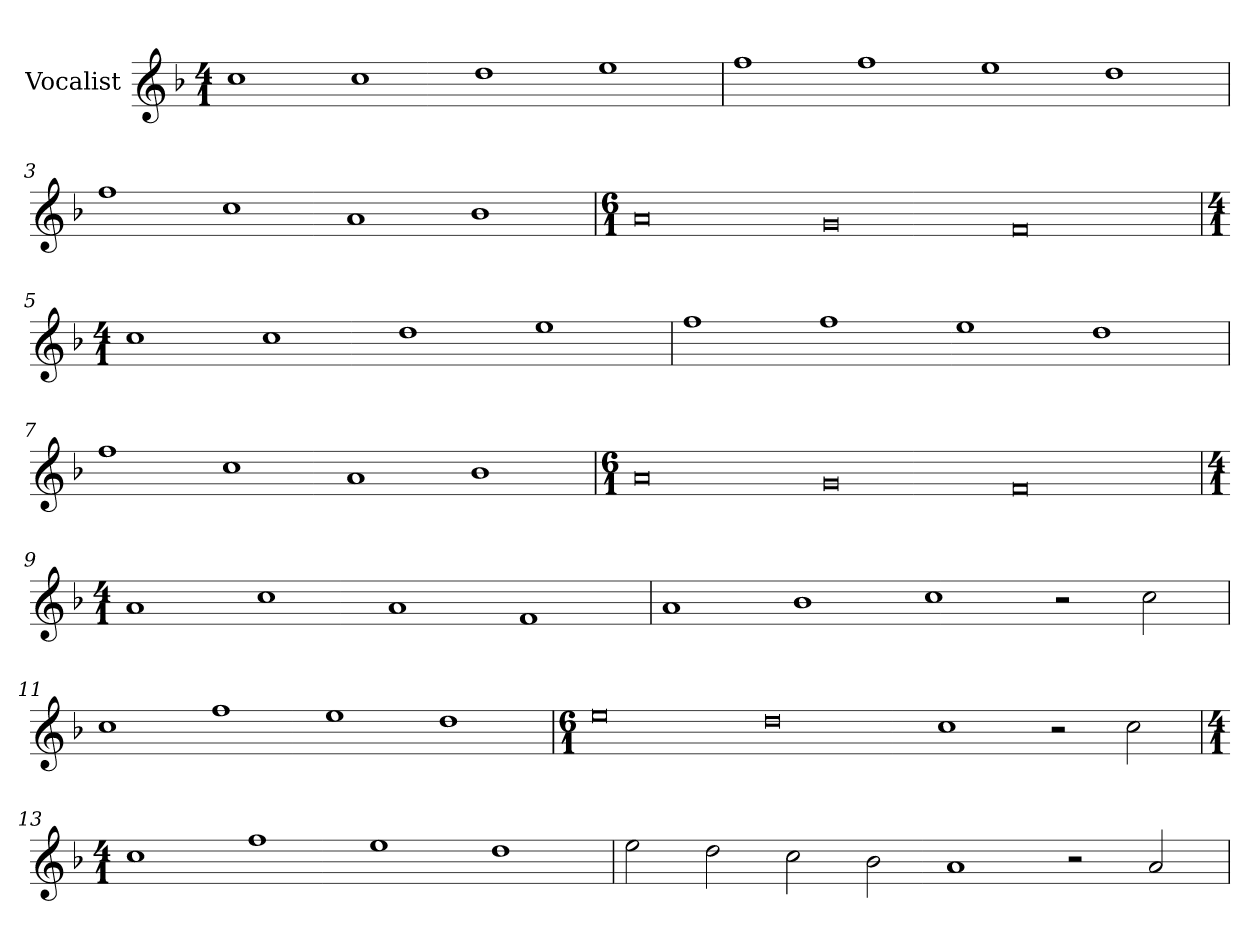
**kern
*part1
*staff1
*I"Vocalist
*k[b-]
*F:
*M4/1
=1
1cc
1cc
1dd
1ee
=2
1ff
1ff
1ee
1dd
=3
1ff
1cc
1a
1b-
=4
*M6/1
0a
0g
0f
=5
*M4/1
1cc
1cc
1dd
1ee
=6
1ff
1ff
1ee
1dd
=7
1ff
1cc
1a
1b-
=8
*M6/1
0a
0g
0f
=9
*M4/1
1a
1cc
1a
1f
=10
1a
1b-
1cc
2r
2cc
=11
1cc
1ff
1ee
1dd
=12
*M6/1
0ee
0dd
1cc
2r
2cc
=13
*M4/1
1cc
1ff
1ee
1dd
=14
2ee
2dd
2cc
2b-
1a
2r
2a
=
*-
